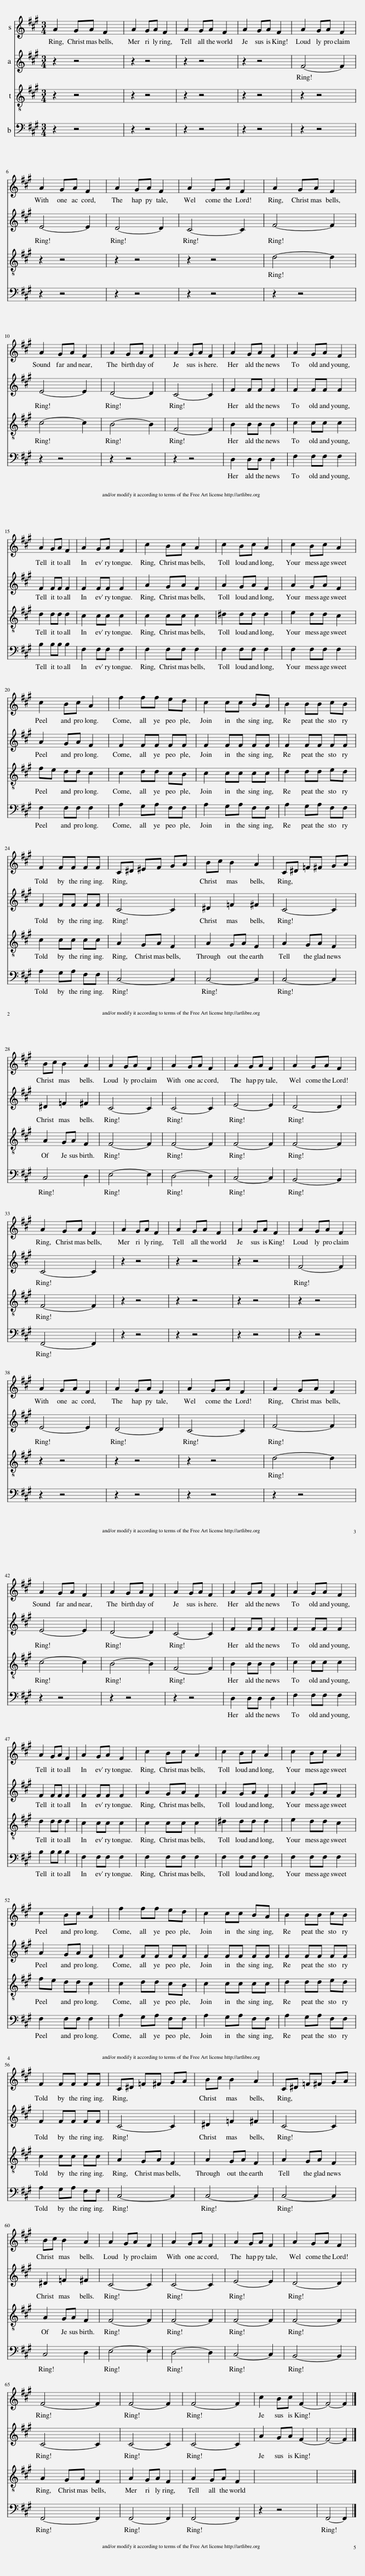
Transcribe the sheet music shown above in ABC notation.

X:1
%%score 1 2 3 4
L:1/8
Q:1/4=180
M:3/4
I:linebreak $
K:A
V:1 treble
V:2 treble
V:3 treble-8
V:4 bass
V:1
 A2 GA F2 | A2 GA F2 | A2 GA F2 | A2 GA F2 | A2 GA F2 |$ %5
 A2 GA F2 | A2 GA F2 | A2 GA F2 | A2 GA F2 |$ A2 GA F2 | %10
 A2 GA F2 | A2 GA F2 | A2 GA F2 | A2 GA F2 |$ A2 GA F2 | %15
 A2 GA F2 | c2 Bc A2 | c2 Bc A2 | c2 Bc A2 |$ c2 Bc A2 | %20
 f2 ff ed | c2 cc BA | B2 BB cB |$ F2 FF FF | C^D ^EF GA | %25
 Bc B2 A2 | C^D =F^F GA |$ Bc B2 A2 | A2 GA F2 | A2 GA F2 | %30
 A2 GA F2 | A2 GA F2 |$ A2 GA F2 | A2 GA F2 | A2 GA F2 | %35
 A2 GA F2 | A2 GA F2 |$ A2 GA F2 | A2 GA F2 | A2 GA F2 | %40
 A2 GA F2 |$ A2 GA F2 | A2 GA F2 | A2 GA F2 | A2 GA F2 | %45
 A2 GA F2 |$ A2 GA F2 | A2 GA F2 | c2 Bc A2 | c2 Bc A2 | %50
 c2 Bc A2 |$ c2 Bc A2 | f2 ff ed | c2 cc BA | B2 BB cB |$ %55
 F2 FF FF | C^D =F^F GA | Bc B2 A2 | C^D =F^F GA |$ Bc B2 A2 | %60
 A2 GA F2 | A2 GA F2 | A2 GA F2 | A2 GA F2 |$ F4- F2 | %65
 F4- F2 | F4- F2 |[Q:1/4=120] c2 Bc[Q:1/4=90] F2- |[Q:1/4=60] F4- F2 |] %69
V:2
 z2 z4 | z2 z4 | z2 z4 | z2 z4 | F4- F2 |$ %5
 E4- E2 | D4- D2 | C4- C2 | F4- F2 |$ E4- E2 | %10
 D4- D2 | C4- C2 | F2 FF F2 | F2 FF F2 |$ F2 FF F2 | %15
 F2 FF F2 | A2 GA F2 | A2 GA F2 | A2 GA F2 |$ A2 GA F2 | %20
 F2 FF FF | F2 FF FF | F2 FF FF |$ F2 FF FF | C4- C2 | %25
 ^D2 =F2 ^F2 | C4- C2 |$ ^D2 =F2 ^F2 | C4- C2 | C4- C2 | %30
 E4- E2 | D4- D2 |$ C4- C2 | z2 z4 | z2 z4 | %35
 z2 z4 | F4- F2 |$ E4- E2 | D4- D2 | C4- C2 | %40
 F4- F2 |$ E4- E2 | D4- D2 | C4- C2 | F2 FF F2 | %45
 F2 FF F2 |$ F2 FF F2 | F2 FF F2 | A2 GA F2 | A2 GA F2 | %50
 A2 GA F2 |$ A2 GA F2 | F2 FF FF | F2 FF FF | F2 FF FF |$ %55
 F2 FF FF | C4- C2 | ^D2 =F2 ^F2 | C4- C2 |$ ^D2 =F2 ^F2 | %60
 C4- C2 | C4- C2 | E4- E2 | D4- D2 |$ C4- C2 | %65
 C4- C2 | C4- C2 | A2 GA F2- | F4- F2 |] %69
V:3
 z2 z4 | z2 z4 | z2 z4 | z2 z4 | z2 z4 |$ %5
 z2 z4 | z2 z4 | z2 z4 | d4- d2 |$ c4- c2 | %10
 B4- B2 | F4- F2 | B2 BB B2 | c2 cc c2 |$ d2 dd d2 | %15
 c2 cc c2 | c2 cc c2 | ^d2 dd d2 | e2 dd c2 |$ fe dd c2 | %20
 c2 dd cB | c2 cc cc | d2 dd ed |$ c2 cc cc | A2 GA F2 | %25
 A2 GA F2 | A2 GA F2 |$ A2 GA F2 | F4- F2 | F4- F2 | %30
 F4- F2 | F4- F2 |$ F4- F2 | z2 z4 | z2 z4 | %35
 z2 z4 | z2 z4 |$ z2 z4 | z2 z4 | z2 z4 | %40
 d4- d2 |$ c4- c2 | B4- B2 | F4- F2 | B2 BB B2 | %45
 c2 cc c2 |$ d2 dd d2 | c2 cc c2 | c2 cc c2 | ^d2 dd d2 | %50
 e2 dd c2 |$ fe dd c2 | c2 dd cB | c2 cc cc | d2 dd ed |$ %55
 c2 cc cc | A2 GA F2 | A2 GA F2 | A2 GA F2 |$ A2 GA F2 | %60
 F4- F2 | F4- F2 | F4- F2 | F4- F2 |$ A2 GA F2 | %65
 A2 GA F2 | A2 GA F2 | x6 | x6 |] %69
V:4
 z2 z4 | z2 z4 | z2 z4 | z2 z4 | z2 z4 |$ %5
 z2 z4 | z2 z4 | z2 z4 | z2 z4 |$ z2 z4 | %10
 z2 z4 | z2 z4 | D,2 D,D, D,2 | F,2 F,F, F,2 |$ B,2 B,B, B,2 | %15
 F,2 F,F, F,2 | F,2 F,F, F,2 | F,2 F,F, F,2 | F,2 F,F, F,2 |$ F,2 F,F, F,2 | %20
 A,2 G,A, F,F, | A,2 G,A, F,F, | A,2 G,A, F,F, |$ A,2 G,A, F,F, | C,4- C,2 | %25
 C,4- C,2 | C,4- C,2 |$ C,4 D,2 | E,4- E,2 | D,4- D,2 | %30
 C,4- C,2 | B,,4- B,,2 |$ F,,4- F,,2 | z2 z4 | z2 z4 | %35
 z2 z4 | z2 z4 |$ z2 z4 | z2 z4 | z2 z4 | %40
 z2 z4 |$ z2 z4 | z2 z4 | z2 z4 | D,2 D,D, D,2 | %45
 F,2 F,F, F,2 |$ B,2 B,B, B,2 | F,2 F,F, F,2 | F,2 F,F, F,2 | F,2 F,F, F,2 | %50
 F,2 F,F, F,2 |$ F,2 F,F, F,2 | A,2 G,A, F,F, | A,2 G,A, F,F, | A,2 G,A, F,F, |$ %55
 A,2 G,A, F,F, | C,4- C,2 | C,4- C,2 | C,4- C,2 |$ C,4 D,2 | %60
 E,4- E,2 | D,4- D,2 | C,4- C,2 | B,,4- B,,2 |$ F,,4- F,,2 | %65
 F,,4- F,,2 | F,,4- F,,2 | z2 z4 | F,,4- F,,2 |] %69
